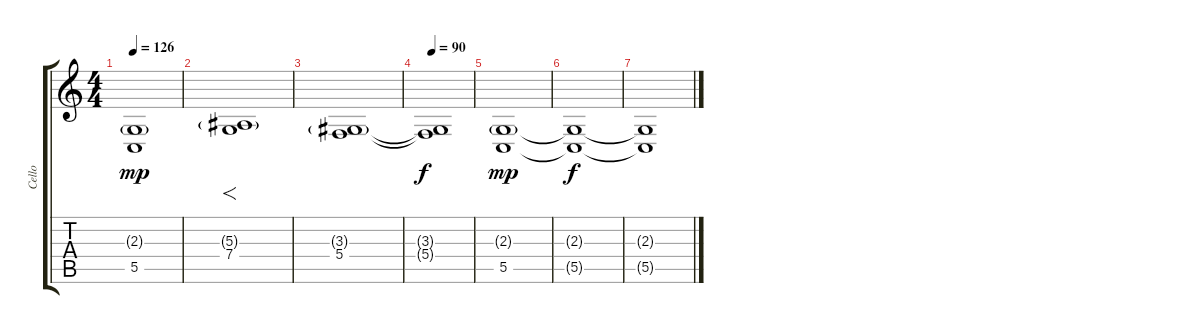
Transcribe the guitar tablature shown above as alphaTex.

\track ("Cello" "Cello") {instrument cello}
\staff {score tabs}
\tuning (D4 A3 F3 C3 G2 D2) {hide}
\ts (4 4)
\tempo 126
\clef g2
\ks c
(2.3{g} 5.5).1{dy mp} |
(5.3{g} 7.4).1{f} |
(3.3{g} 5.4).1 |
\tempo 90
(3.3{t} 5.4{t}).1{dy f} |
(2.3{g} 5.5).1{dy mp} |
(2.3{t} 5.5{t}).1{dy f volume 0} |
(2.3{t} 5.5{t}).1
